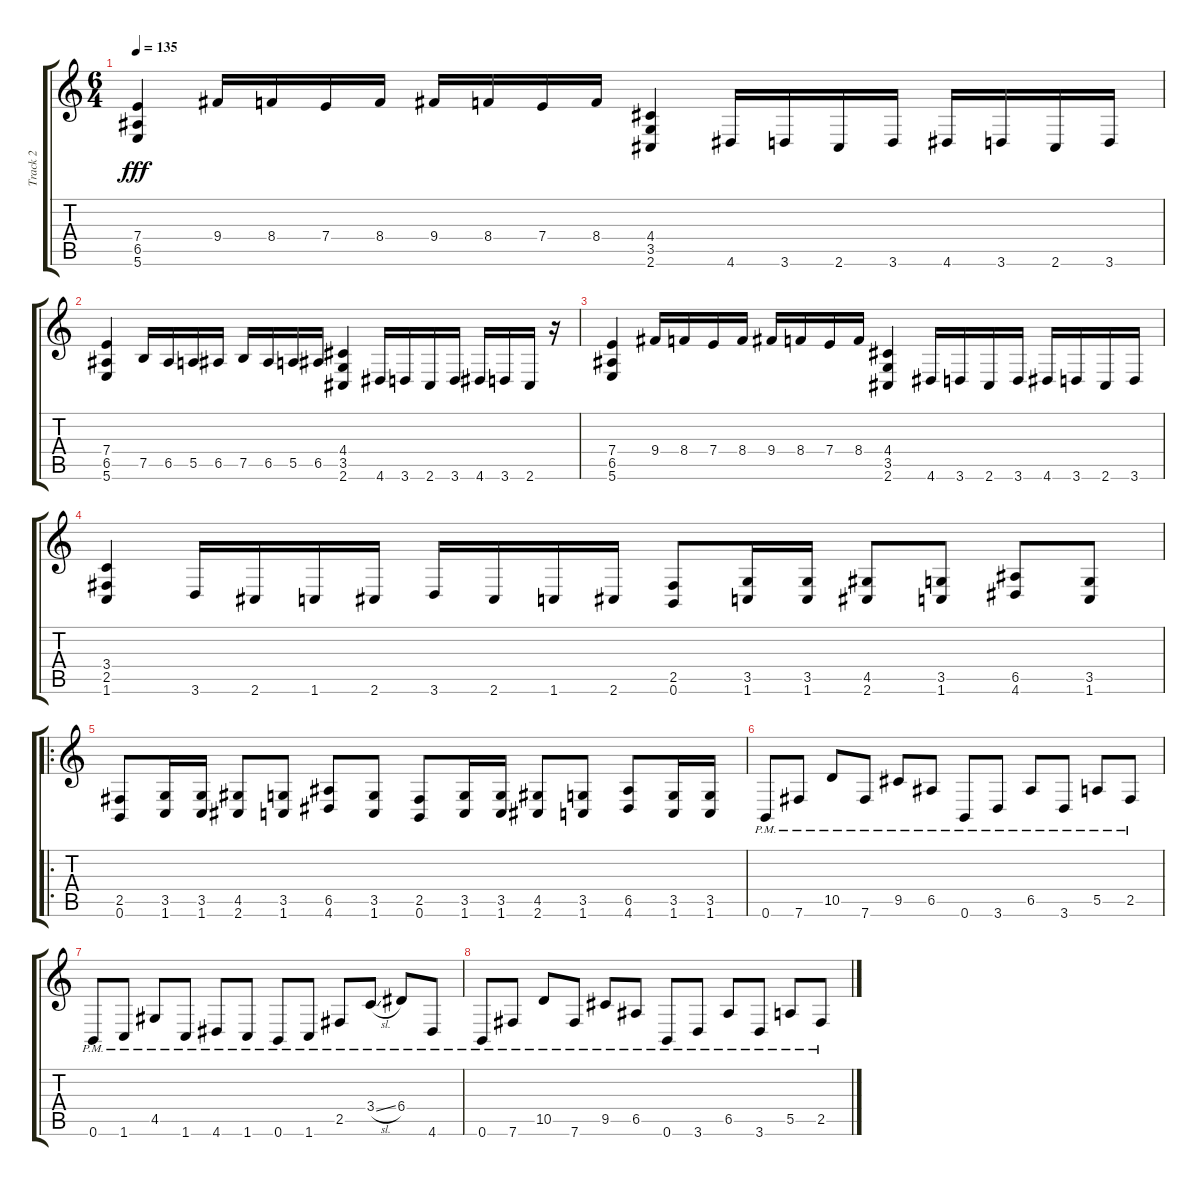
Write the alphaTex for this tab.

\track ("Track 2" "Track 2") {instrument distortionguitar}
\staff {score tabs}
\tuning (B3 Gb3 D3 A2 E2 B1) {hide}
\ts (6 4)
\tempo 135
\clef g2
\ks c
(7.4 6.5 5.6).4{dy fff} 9.4.16 8.4.16 7.4.16 8.4.16 9.4.16 8.4.16 7.4.16 8.4.16 (4.4 3.5 2.6).4 4.6.16 3.6.16 2.6.16 3.6.16 4.6.16 3.6.16 2.6.16 3.6.16 |
(7.4 6.5 5.6).4 7.5.16 6.5.16 5.5.16 6.5.16 7.5.16 6.5.16 5.5.16 6.5.16 (4.4 3.5 2.6).4 4.6.16 3.6.16 2.6.16 3.6.16 4.6.16 3.6.16 2.6.16 r.16 |
(7.4 6.5 5.6).4 9.4.16 8.4.16 7.4.16 8.4.16 9.4.16 8.4.16 7.4.16 8.4.16 (4.4 3.5 2.6).4 4.6.16 3.6.16 2.6.16 3.6.16 4.6.16 3.6.16 2.6.16 3.6.16 |
(3.4 2.5 1.6).4 3.6.16 2.6.16 1.6.16 2.6.16 3.6.16 2.6.16 1.6.16 2.6.16 (2.5 0.6).8 (3.5 1.6).16 (3.5 1.6).16 (4.5 2.6).8 (3.5 1.6).8 (6.5 4.6).8 (3.5 1.6).8 |
\ro
(2.5 0.6).8 (3.5 1.6).16 (3.5 1.6).16 (4.5 2.6).8 (3.5 1.6).8 (6.5 4.6).8 (3.5 1.6).8 (2.5 0.6).8 (3.5 1.6).16 (3.5 1.6).16 (4.5 2.6).8 (3.5 1.6).8 (6.5 4.6).8 (3.5 1.6).16 (3.5 1.6).16 |
0.6{pm}.8 7.6{pm}.8 10.5{pm}.8 7.6{pm}.8 9.5{pm}.8 6.5{pm}.8 0.6{pm}.8 3.6{pm}.8 6.5{pm}.8 3.6{pm}.8 5.5{pm}.8 2.5{pm}.8 |
0.6{pm}.8 1.6{pm}.8 4.5{pm}.8 1.6{pm}.8 4.6{pm}.8 1.6{pm}.8 0.6{pm}.8 1.6{pm}.8 2.5{pm}.8 3.4{sl pm}.8 6.4{pm}.8 4.6{pm}.8 |
0.6{pm}.8 7.6{pm}.8 10.5{pm}.8 7.6{pm}.8 9.5{pm}.8 6.5{pm}.8 0.6{pm}.8 3.6{pm}.8 6.5{pm}.8 3.6{pm}.8 5.5{pm}.8 2.5{pm}.8
